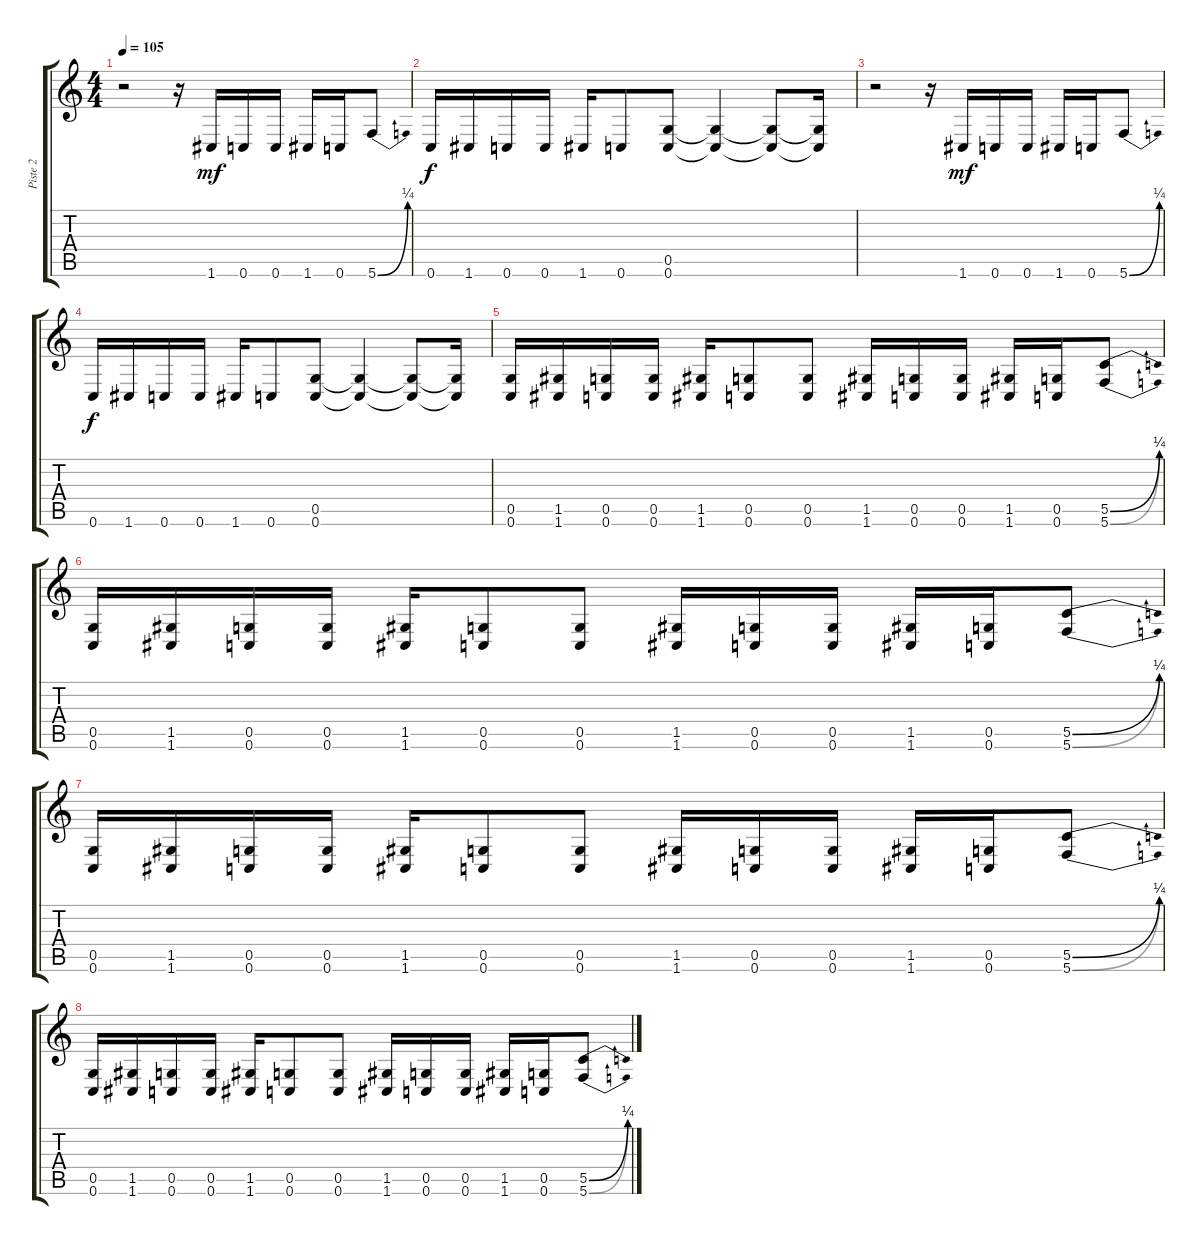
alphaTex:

\track ("Piste 2" "Piste 2") {instrument overdrivenguitar}
\staff {score tabs}
\tuning (D4 A3 F3 C3 G2 C2) {hide}
\ts (4 4)
\tempo 105
\clef g2
\ks c
r.2{dy f} r.16 1.6.16{dy mf balance 16} 0.6.16 0.6.16 1.6.16 0.6.16 5.6{be (bend 0 0 60 1)}.8 |
0.6.16{dy f} 1.6.16 0.6.16 0.6.16 1.6.16 0.6.8 (0.5 0.6).8 (0.5{t} 0.6{t}).4 (0.5{t} 0.6{t}).8 (0.5{t} 0.6{t}).16 |
r.2 r.16 1.6.16{dy mf} 0.6.16 0.6.16 1.6.16 0.6.16 5.6{be (bend 0 0 60 1)}.8 |
0.6.16{dy f} 1.6.16 0.6.16 0.6.16 1.6.16 0.6.8 (0.5 0.6).8 (0.5{t} 0.6{t}).4 (0.5{t} 0.6{t}).8 (0.5{t} 0.6{t}).16 |
(0.5 0.6).16{balance 8} (1.5 1.6).16 (0.5 0.6).16 (0.5 0.6).16 (1.5 1.6).16 (0.5 0.6).8 (0.5 0.6).8 (1.5 1.6).16 (0.5 0.6).16 (0.5 0.6).16 (1.5 1.6).16 (0.5 0.6).16 (5.5{be (bend 0 0 60 1)} 5.6{be (bend 0 0 60 1)}).8 |
(0.5 0.6).16 (1.5 1.6).16 (0.5 0.6).16 (0.5 0.6).16 (1.5 1.6).16 (0.5 0.6).8 (0.5 0.6).8 (1.5 1.6).16 (0.5 0.6).16 (0.5 0.6).16 (1.5 1.6).16 (0.5 0.6).16 (5.5{be (bend 0 0 60 1)} 5.6{be (bend 0 0 60 1)}).8 |
(0.5 0.6).16 (1.5 1.6).16 (0.5 0.6).16 (0.5 0.6).16 (1.5 1.6).16 (0.5 0.6).8 (0.5 0.6).8 (1.5 1.6).16 (0.5 0.6).16 (0.5 0.6).16 (1.5 1.6).16 (0.5 0.6).16 (5.5{be (bend 0 0 60 1)} 5.6{be (bend 0 0 60 1)}).8 |
(0.5 0.6).16 (1.5 1.6).16 (0.5 0.6).16 (0.5 0.6).16 (1.5 1.6).16 (0.5 0.6).8 (0.5 0.6).8 (1.5 1.6).16 (0.5 0.6).16 (0.5 0.6).16 (1.5 1.6).16 (0.5 0.6).16 (5.5{be (bend 0 0 60 1)} 5.6{be (bend 0 0 60 1)}).8
